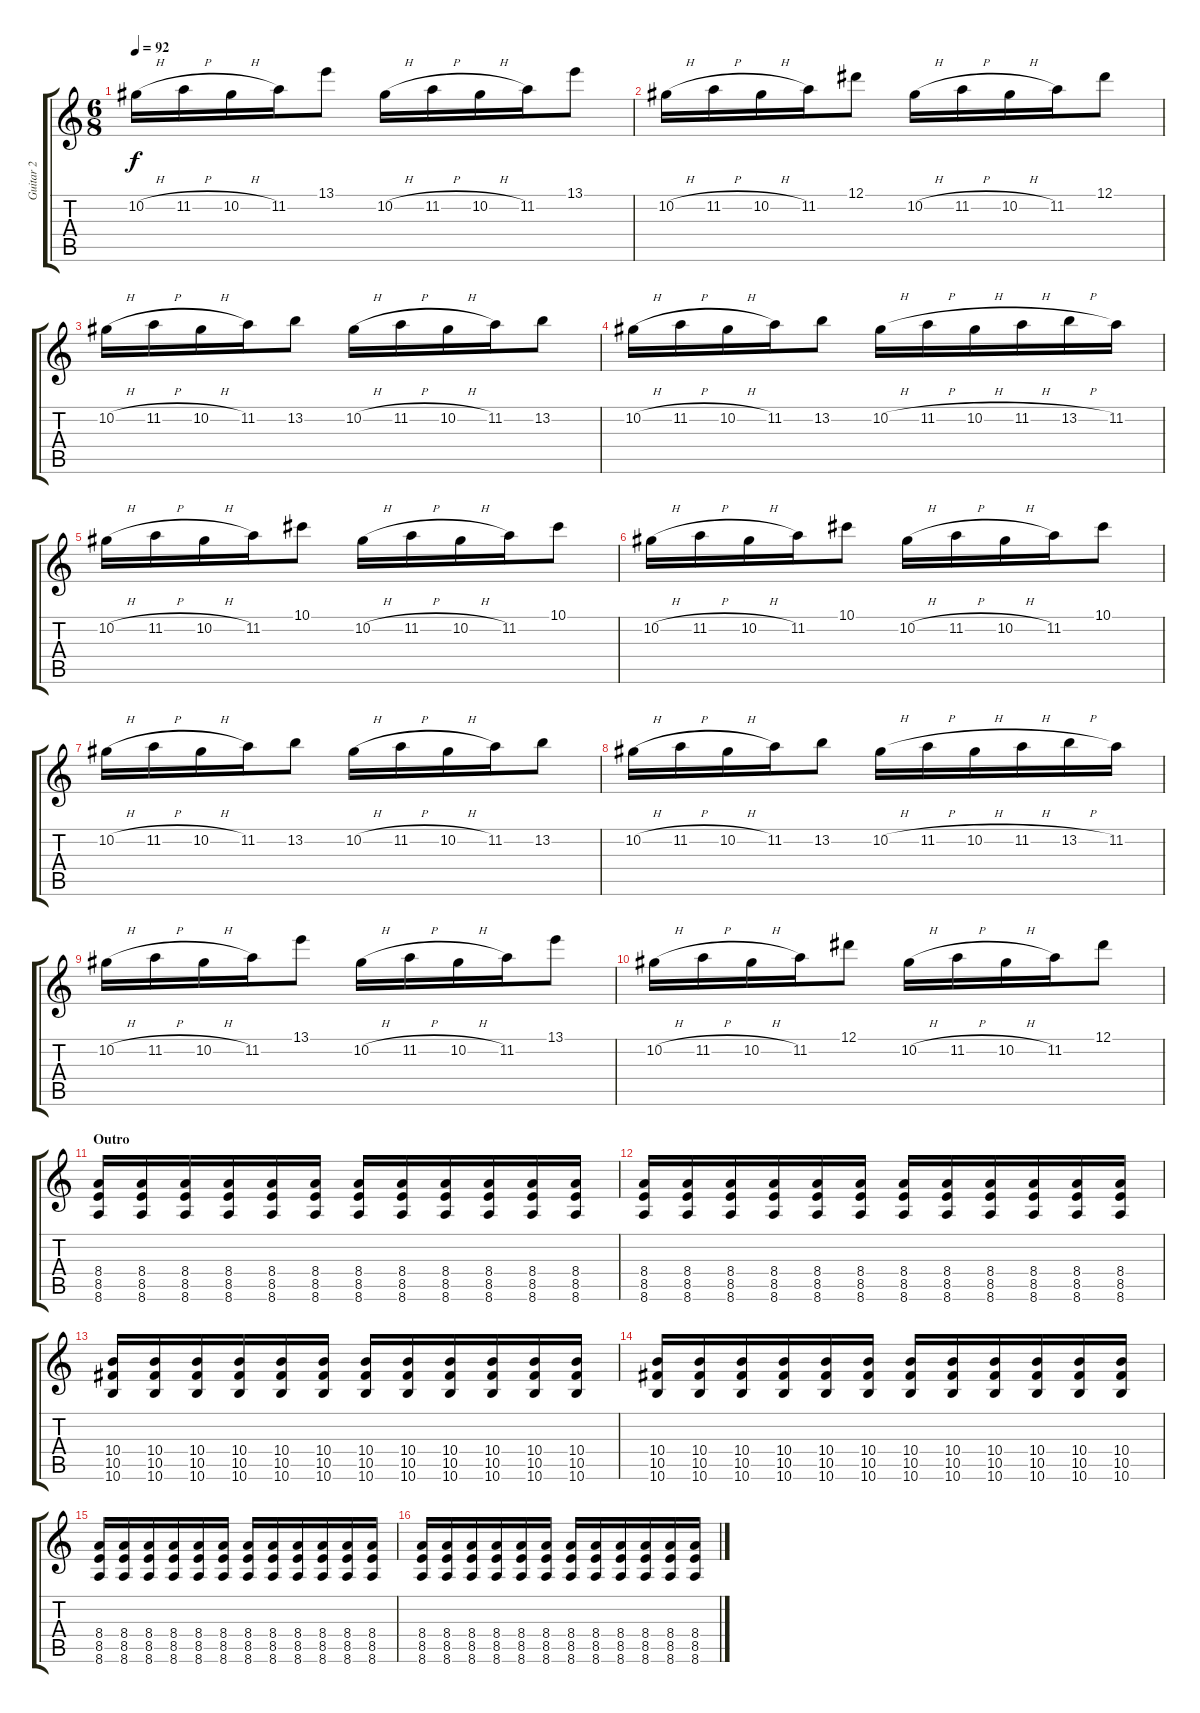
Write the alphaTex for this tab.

\track ("Guitar 2" "Guitar 2") {instrument distortionguitar}
\staff {score tabs}
\tuning (Eb4 Bb3 Gb3 Db3 Ab2 Db2) {hide}
\ts (6 8)
\tempo 92
\clef g2
\ks c
10.2{h}.16{dy f} 11.2{h}.16 10.2{h}.16 11.2.16 13.1.8 10.2{h}.16 11.2{h}.16 10.2{h}.16 11.2.16 13.1.8 |
10.2{h}.16 11.2{h}.16 10.2{h}.16 11.2.16 12.1.8 10.2{h}.16 11.2{h}.16 10.2{h}.16 11.2.16 12.1.8 |
10.2{h}.16 11.2{h}.16 10.2{h}.16 11.2.16 13.2.8 10.2{h}.16 11.2{h}.16 10.2{h}.16 11.2.16 13.2.8 |
10.2{h}.16 11.2{h}.16 10.2{h}.16 11.2.16 13.2.8 10.2{h}.16 11.2{h}.16 10.2{h}.16 11.2{h}.16 13.2{h}.16 11.2.16 |
10.2{h}.16 11.2{h}.16 10.2{h}.16 11.2.16 10.1.8 10.2{h}.16 11.2{h}.16 10.2{h}.16 11.2.16 10.1.8 |
10.2{h}.16 11.2{h}.16 10.2{h}.16 11.2.16 10.1.8 10.2{h}.16 11.2{h}.16 10.2{h}.16 11.2.16 10.1.8 |
10.2{h}.16 11.2{h}.16 10.2{h}.16 11.2.16 13.2.8 10.2{h}.16 11.2{h}.16 10.2{h}.16 11.2.16 13.2.8 |
10.2{h}.16 11.2{h}.16 10.2{h}.16 11.2.16 13.2.8 10.2{h}.16 11.2{h}.16 10.2{h}.16 11.2{h}.16 13.2{h}.16 11.2.16 |
10.2{h}.16 11.2{h}.16 10.2{h}.16 11.2.16 13.1.8 10.2{h}.16 11.2{h}.16 10.2{h}.16 11.2.16 13.1.8 |
10.2{h}.16 11.2{h}.16 10.2{h}.16 11.2.16 12.1.8 10.2{h}.16 11.2{h}.16 10.2{h}.16 11.2.16 12.1.8 |
\section ("" "Outro")
(8.4 8.5 8.6).16 (8.4 8.5 8.6).16 (8.4 8.5 8.6).16 (8.4 8.5 8.6).16 (8.4 8.5 8.6).16 (8.4 8.5 8.6).16 (8.4 8.5 8.6).16 (8.4 8.5 8.6).16 (8.4 8.5 8.6).16 (8.4 8.5 8.6).16 (8.4 8.5 8.6).16 (8.4 8.5 8.6).16 |
(8.4 8.5 8.6).16 (8.4 8.5 8.6).16 (8.4 8.5 8.6).16 (8.4 8.5 8.6).16 (8.4 8.5 8.6).16 (8.4 8.5 8.6).16 (8.4 8.5 8.6).16 (8.4 8.5 8.6).16 (8.4 8.5 8.6).16 (8.4 8.5 8.6).16 (8.4 8.5 8.6).16 (8.4 8.5 8.6).16 |
(10.4 10.5 10.6).16 (10.4 10.5 10.6).16 (10.4 10.5 10.6).16 (10.4 10.5 10.6).16 (10.4 10.5 10.6).16 (10.4 10.5 10.6).16 (10.4 10.5 10.6).16 (10.4 10.5 10.6).16 (10.4 10.5 10.6).16 (10.4 10.5 10.6).16 (10.4 10.5 10.6).16 (10.4 10.5 10.6).16 |
(10.4 10.5 10.6).16 (10.4 10.5 10.6).16 (10.4 10.5 10.6).16 (10.4 10.5 10.6).16 (10.4 10.5 10.6).16 (10.4 10.5 10.6).16 (10.4 10.5 10.6).16 (10.4 10.5 10.6).16 (10.4 10.5 10.6).16 (10.4 10.5 10.6).16 (10.4 10.5 10.6).16 (10.4 10.5 10.6).16 |
(8.4 8.5 8.6).16 (8.4 8.5 8.6).16 (8.4 8.5 8.6).16 (8.4 8.5 8.6).16 (8.4 8.5 8.6).16 (8.4 8.5 8.6).16 (8.4 8.5 8.6).16 (8.4 8.5 8.6).16 (8.4 8.5 8.6).16 (8.4 8.5 8.6).16 (8.4 8.5 8.6).16 (8.4 8.5 8.6).16 |
(8.4 8.5 8.6).16 (8.4 8.5 8.6).16 (8.4 8.5 8.6).16 (8.4 8.5 8.6).16 (8.4 8.5 8.6).16 (8.4 8.5 8.6).16 (8.4 8.5 8.6).16 (8.4 8.5 8.6).16 (8.4 8.5 8.6).16 (8.4 8.5 8.6).16 (8.4 8.5 8.6).16 (8.4 8.5 8.6).16
